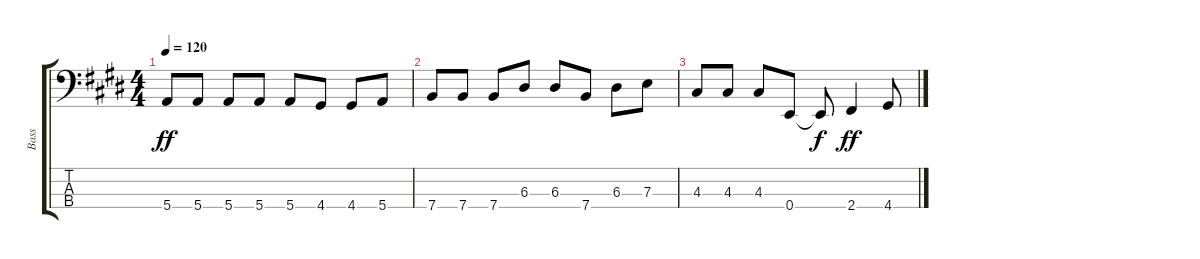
\track ("Bass" "Bass") {instrument electricbasspick}
\staff {score tabs}
\tuning (G2 D2 A1 E1) {hide}
\ts (4 4)
\tempo 120
\clef f4
\ks e
5.4.8{dy ff} 5.4.8 5.4.8 5.4.8 5.4.8 4.4.8 4.4.8 5.4.8 |
7.4.8 7.4.8 7.4.8 6.3.8 6.3.8 7.4.8 6.3.8 7.3.8 |
4.3.8 4.3.8 4.3.8 0.4.8 0.4{t}.8{dy f} 2.4.4{dy ff} 4.4.8
